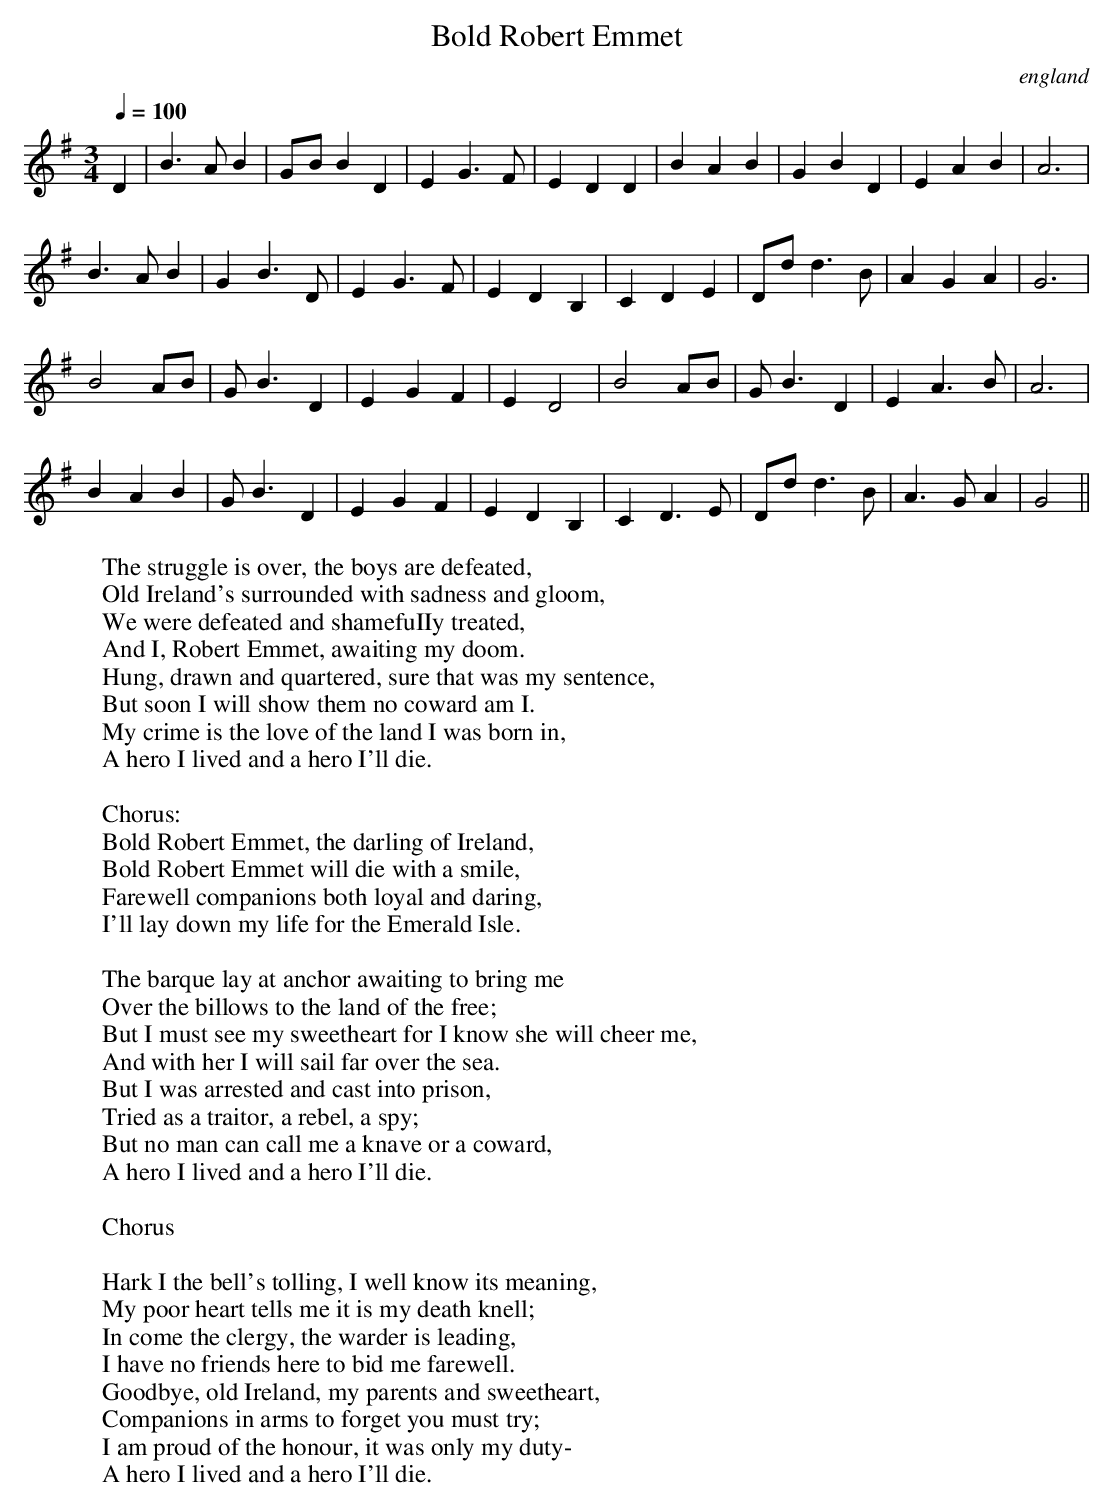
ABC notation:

X:1
T:Bold Robert Emmet
O:england
M:3/4
L:1/8
Q:1/4=100
W:The struggle is over, the boys are defeated,
W:Old Ireland's surrounded with sadness and gloom,
W:We were defeated and shamefuIIy treated,
W:And I, Robert Emmet, awaiting my doom.
W:Hung, drawn and quartered, sure that was my sentence,
W:But soon I will show them no coward am I.
W:My crime is the love of the land I was born in,
W:A hero I lived and a hero I'll die.
W:
W:  Chorus:
W:  Bold Robert Emmet, the darling of Ireland,
W:  Bold Robert Emmet will die with a smile,
W:  Farewell companions both loyal and daring,
W:  I'll lay down my life for the Emerald Isle.
W:
W:The barque lay at anchor awaiting to bring me
W:Over the billows to the land of the free;
W:But I must see my sweetheart for I know she will cheer me,
W:And with her I will sail far over the sea.
W:But I was arrested and cast into prison,
W:Tried as a traitor, a rebel, a spy;
W:But no man can call me a knave or a coward,
W:A hero I lived and a hero I'll die.
W:
W:  Chorus
W:
W:Hark I the bell's tolling, I well know its meaning,
W:My poor heart tells me it is my death knell;
W:In come the clergy, the warder is leading,
W:I have no friends here to bid me farewell.
W:Goodbye, old Ireland, my parents and sweetheart,
W:Companions in arms to forget you must try;
W:I am proud of the honour, it was only my duty-
W:A hero I lived and a hero I'll die.
K:G
D2|B3A B2|G-B B2 D2|E2 G3F|E2 D2 D2|\
B2 A2 B2|G2 B2 D2|E2 A2 B2|A6|
B3A B2|G2 B3D|E2 G3F|E2 D2 B,2|\
C2 D2 E2|D-d d3B|A2 G2 A2|G6|
B4 AB|GB3 D2|E2 G2 F2|E2 D4|\
B4 AB|GB3 D2|E2 A3B|A6|
B2 A2 B2|GB3 D2|E2 G2 F2|E2 D2 B,2|\
C2 D3E|D-d d3B|A3G A2|G4||
